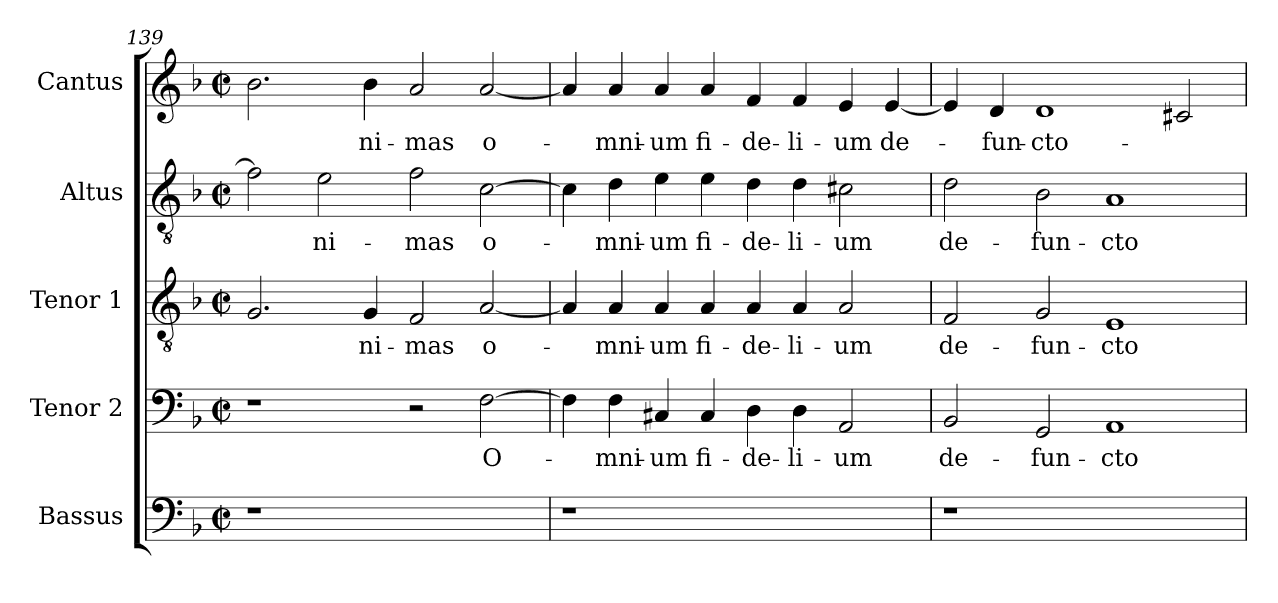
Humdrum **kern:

**kern	**kern	**text	**kern	**text	**kern	**text	**kern	**text
*part5	*part4	*part4	*part3	*part3	*part2	*part2	*part1	*part1
*staff5	*staff4	*staff4	*staff3	*staff3	*staff2	*staff2	*staff1	*staff1
*I"Bassus	*I"Tenor 2	*	*I"Tenor 1	*	*I"Altus	*	*I"Cantus	*
*clefF4	*clefF4	*	*clefGv2	*	*clefGv2	*	*clefG2	*
*k[b-]	*k[b-]	*	*k[b-]	*	*k[b-]	*	*k[b-]	*
*F:	*F:	*	*F:	*	*F:	*	*F:	*
*M2/2	*M2/2	*	*M2/2	*	*M2/2	*	*M2/2	*
*met(c|)	*met(c|)	*	*met(c|)	*	*met(c|)	*	*met(c|)	*
=139	=139	=139	=139	=139	=139	=139	=139	=139
1r	1r	.	2.G/	.	2f\]	.	2.b-\	.
!	!	!	!	!	!	!LO:LY:b:cj	!	!
.	.	.	.	.	2e\	-ni-	.	.
!	!	!	!	!LO:LY:b	!	!	!	!LO:LY:b
.	.	.	4G/	-ni-	.	.	4b-\	-ni-
!	!	!	!	!LO:LY:b:cj	!	!LO:LY:b:cj	!	!LO:LY:b:cj
1ryy	2r	.	2F/	-mas	2f\	-mas	2a/	-mas
!	!	!LO:LY:b:cj	!	!LO:LY:b:cj	!	!LO:LY:b:cj	!	!LO:LY:b:cj
.	[>2F\	O-	[<2A/	o-	[>2c\	o-	[<2a/	o-
=140	=140	=140	=140	=140	=140	=140	=140	=140
1r	4F\]	.	4A/]	.	4c\]	.	4a/]	.
!	!	!LO:LY:b	!	!LO:LY:b	!	!LO:LY:b	!	!LO:LY:b
.	4F\	-mni-	4A/	-mni-	4d\	-mni-	4a/	-mni-
!	!	!LO:LY:b:rj	!	!LO:LY:b:rj	!	!LO:LY:b:rj	!	!LO:LY:b:rj
.	4C#X/	-um	4A/	-um	4e\	-um	4a/	-um
!	!	!LO:LY:b:cj	!	!LO:LY:b:cj	!	!LO:LY:b:cj	!	!LO:LY:b:cj
.	4C#/	fi-	4A/	fi-	4e\	fi-	4a/	fi-
!	!	!LO:LY:b:cj	!	!LO:LY:b:cj	!	!LO:LY:b:cj	!	!LO:LY:b:cj
1ryy	4D\	-de-	4A/	-de-	4d\	-de-	4f/	-de-
!	!	!LO:LY:b:cj	!	!LO:LY:b:cj	!	!LO:LY:b:cj	!	!LO:LY:b:cj
.	4D\	-li-	4A/	-li-	4d\	-li-	4f/	-li-
!	!	!LO:LY:b:cj	!	!LO:LY:b:cj	!	!LO:LY:b:cj	!	!LO:LY:b:cj
.	2AA/	-um	2A/	-um	2c#X\	-um	4e/	-um
!	!	!	!	!	!	!	!	!LO:LY:b:cj
.	.	.	.	.	.	.	[<4e/	de-
=141	=141	=141	=141	=141	=141	=141	=141	=141
!	!	!LO:LY:b:cj	!	!LO:LY:b:cj	!	!LO:LY:b:cj	!	!
1r	2BB-/	de-	2F/	de-	2d\	de-	4e/]	.
!	!	!	!	!	!	!	!	!LO:LY:b
.	.	.	.	.	.	.	4d/	-fun-
!	!	!LO:LY:b:cj	!	!LO:LY:b:cj	!	!LO:LY:b:cj	!	!LO:LY:b:rj
.	2GG/	-fun-	2G/	-fun-	2B-\	-fun-	1d	-cto-
!	!	!LO:LY:b:cj	!	!LO:LY:b:cj	!	!LO:LY:b:cj	!	!
1ryy	1AA	-cto-	1E	-cto-	1A	-cto-	.	.
.	.	.	.	.	.	.	2c#X/	.
=	=	=	=	=	=	=	=	=
*-	*-	*-	*-	*-	*-	*-	*-	*-
